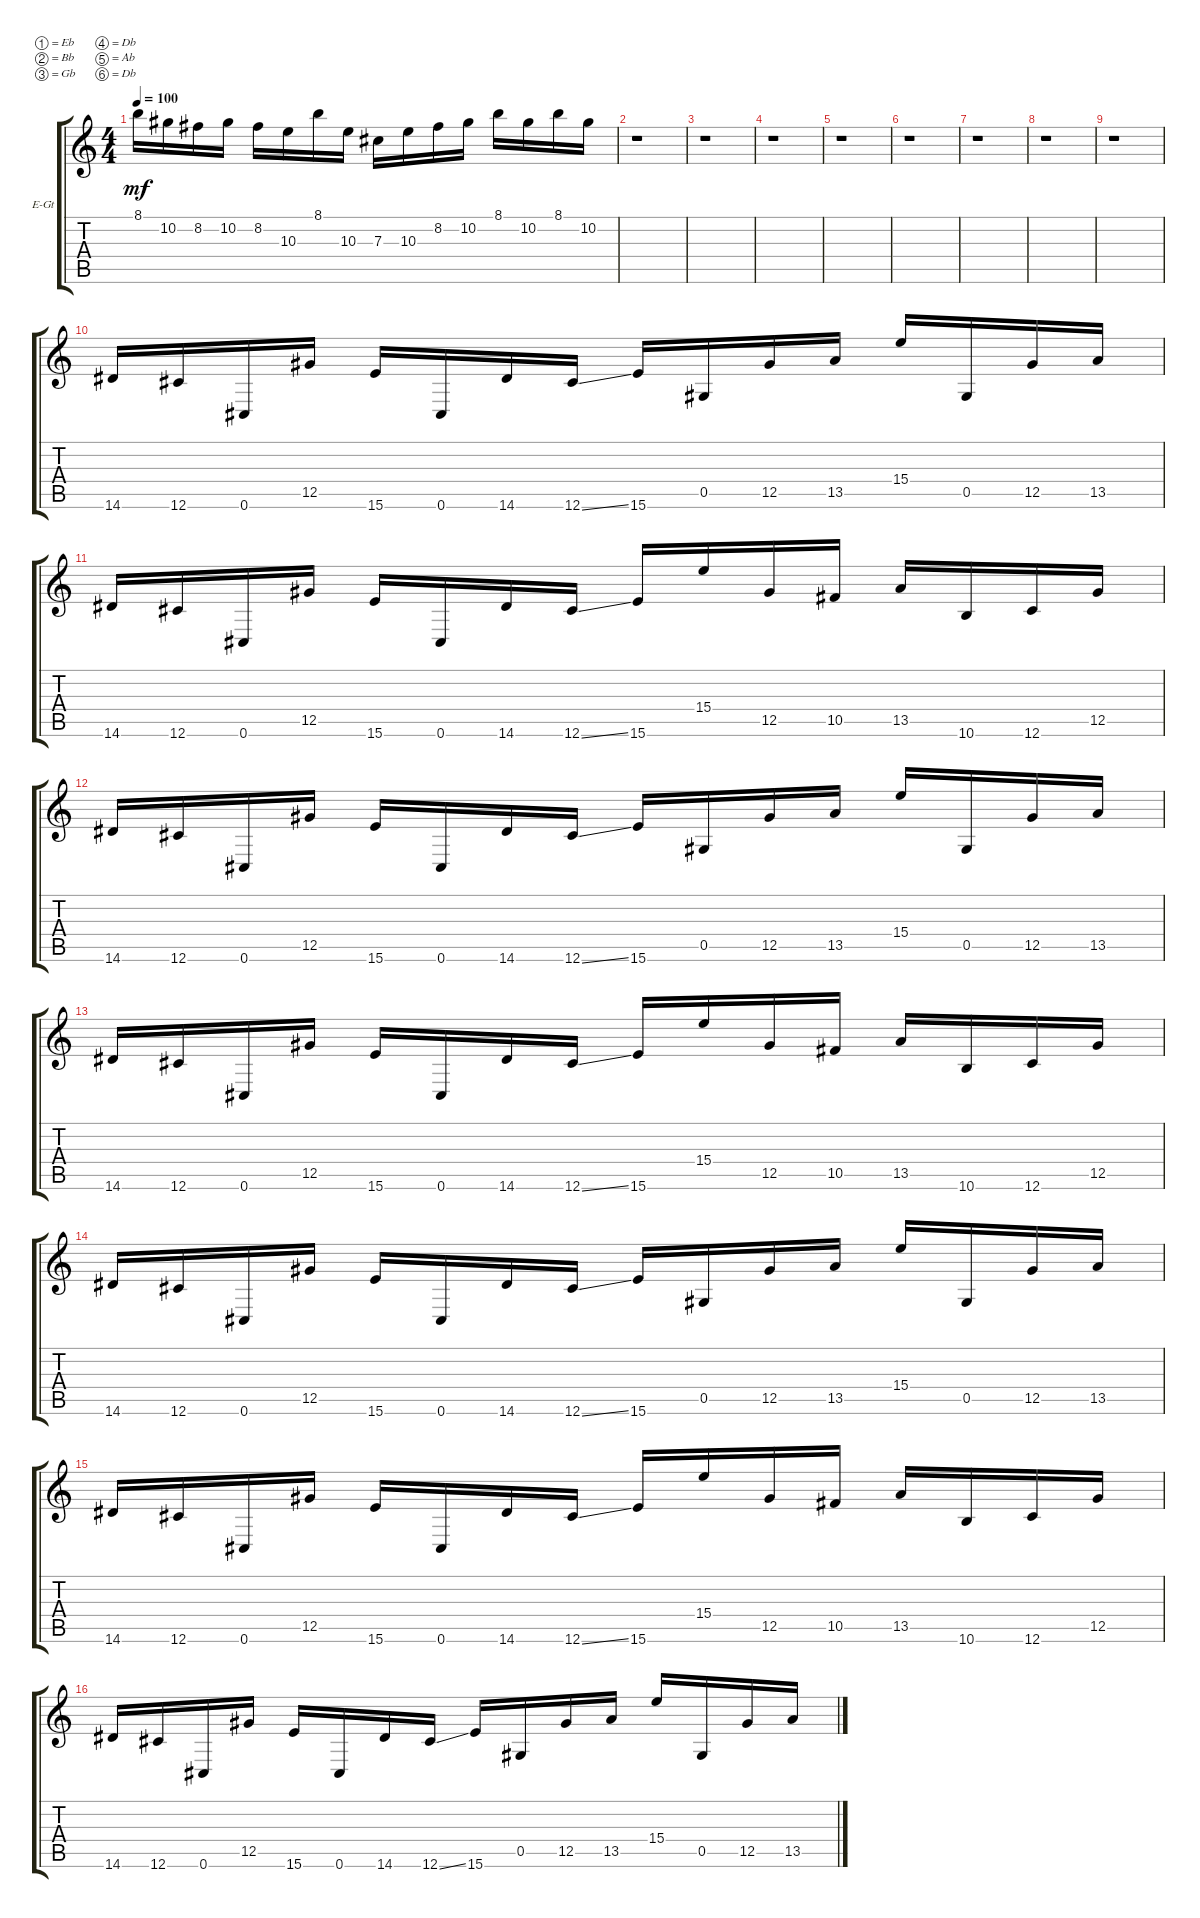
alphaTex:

\defaultSystemsLayout 4
\bracketExtendMode groupsimilarinstruments
\firstSystemTrackNameOrientation horizontal
\otherSystemsTrackNameOrientation horizontal
\track ("Electric Guitar" "E-Gt") {instrument distortionguitar}
\staff {score tabs}
\tuning (Eb4 Bb3 Gb3 Db3 Ab2 Db2)
\ts (4 4)
\tempo 100
\clef g2
\ks c
8.1.16{dy mf} 10.2.16 8.2.16 10.2.16 8.2.16 10.3.16 8.1.16 10.3.16 7.3.16 10.3.16 8.2.16 10.2.16 8.1.16 10.2.16 8.1.16 10.2.16 |
r.1 |
r.1 |
r.1 |
r.1 |
r.1 |
r.1 |
r.1 |
r.1 |
14.6.16 12.6.16 0.6.16 12.5.16 15.6.16 0.6.16 14.6.16 12.6{ss}.16 15.6.16 0.5.16 12.5.16 13.5.16 15.4.16 0.5.16 12.5.16 13.5.16 |
14.6.16 12.6.16 0.6.16 12.5.16 15.6.16 0.6.16 14.6.16 12.6{ss}.16 15.6.16 15.4.16 12.5.16 10.5.16 13.5.16 10.6.16 12.6.16 12.5.16 |
14.6.16 12.6.16 0.6.16 12.5.16 15.6.16 0.6.16 14.6.16 12.6{ss}.16 15.6.16 0.5.16 12.5.16 13.5.16 15.4.16 0.5.16 12.5.16 13.5.16 |
14.6.16 12.6.16 0.6.16 12.5.16 15.6.16 0.6.16 14.6.16 12.6{ss}.16 15.6.16 15.4.16 12.5.16 10.5.16 13.5.16 10.6.16 12.6.16 12.5.16 |
14.6.16 12.6.16 0.6.16 12.5.16 15.6.16 0.6.16 14.6.16 12.6{ss}.16 15.6.16 0.5.16 12.5.16 13.5.16 15.4.16 0.5.16 12.5.16 13.5.16 |
14.6.16 12.6.16 0.6.16 12.5.16 15.6.16 0.6.16 14.6.16 12.6{ss}.16 15.6.16 15.4.16 12.5.16 10.5.16 13.5.16 10.6.16 12.6.16 12.5.16 |
14.6.16 12.6.16 0.6.16 12.5.16 15.6.16 0.6.16 14.6.16 12.6{ss}.16 15.6.16 0.5.16 12.5.16 13.5.16 15.4.16 0.5.16 12.5.16 13.5.16
